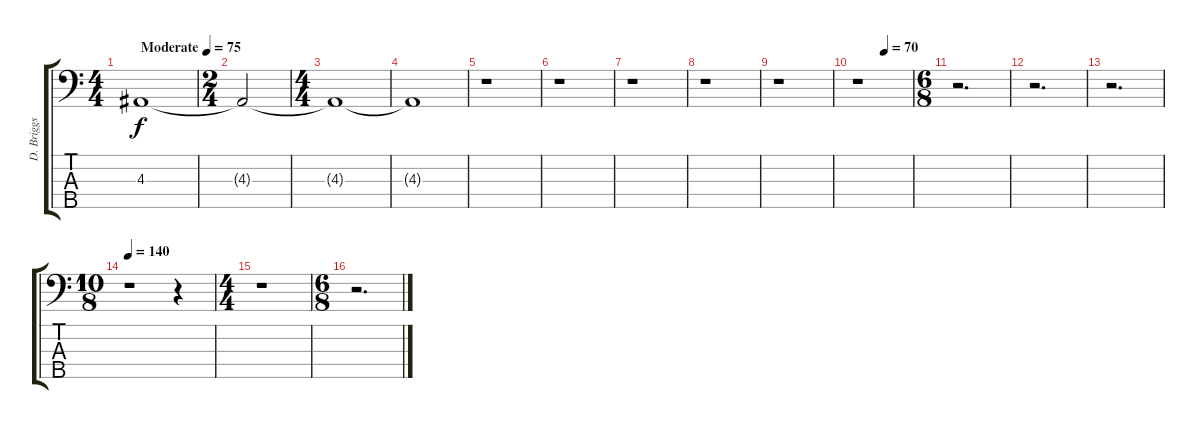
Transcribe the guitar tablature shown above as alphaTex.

\track ("D. Briggs Bass" "D. Briggs ") {instrument electricbassfinger}
\staff {score tabs}
\tuning (E2 B1 Gb1 Db1 Ab0) {hide}
\ts (4 4)
\tempo (75 "Moderate")
\clef f4
\ks c
4.3.1{dy f instrument electricbassfinger} |
\ts (2 4)
4.3{t}.2{volume 0} |
\ts (4 4)
4.3{t}.1 |
4.3{t}.1 |
r.1 |
r.1 |
r.1 |
r.1 |
r.1 |
\tempo (70 0.5)
r.1 |
\ts (6 8)
r.2{d} |
r.2{d} |
r.2{d} |
\ts (10 8)
\tempo 140
r.1 r.4 |
\ts (4 4)
r.1 |
\ts (6 8)
r.2{d}
